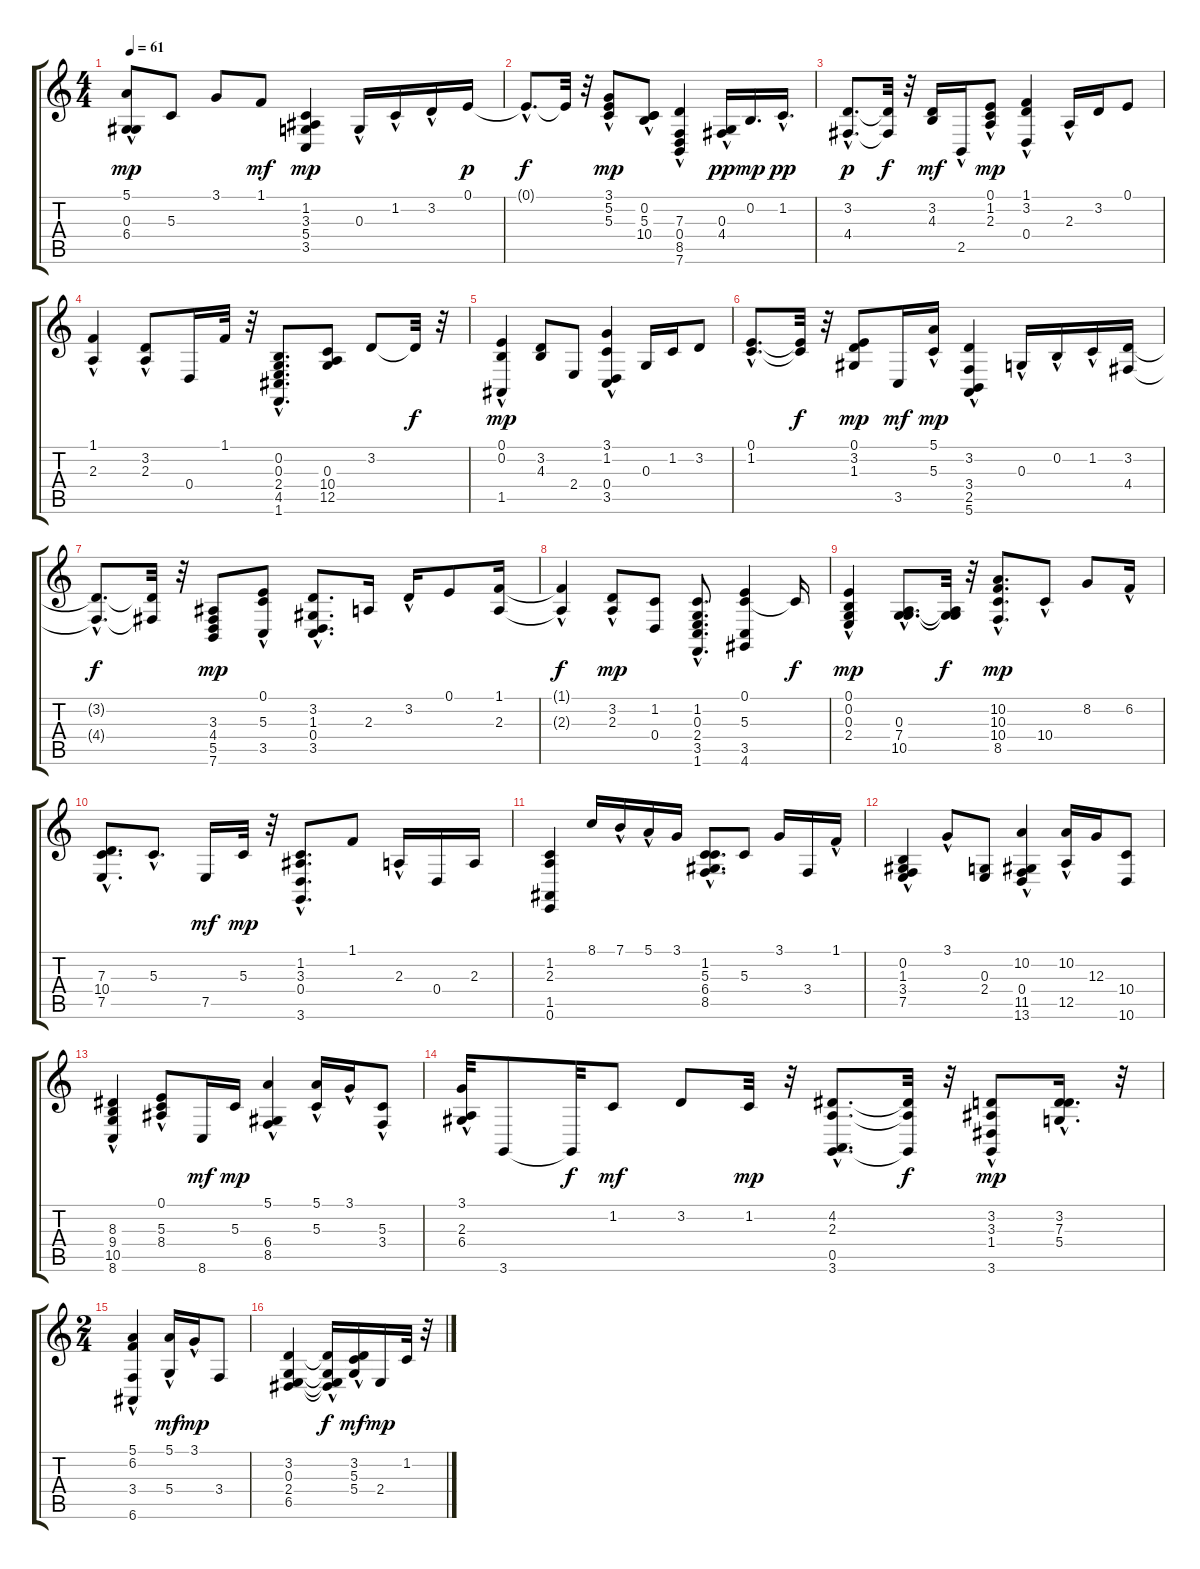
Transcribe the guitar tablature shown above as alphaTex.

\track "" {instrument acousticgrandpiano}
\staff {score tabs}
\tuning (E4 B3 G3 D3 A2 E2) {hide}
\ts (4 4)
\tempo 61
\clef g2
\ks c
(5.1 0.3{hac} 6.4{hac}).8{dy mp} 5.3.8 3.1.8 1.1.8{dy mf} (1.2 3.3 5.4 3.5).4{dy mp} 0.3{hac}.16 1.2{hac}.16 3.2{hac}.16 0.1.16{dy p} |
0.1{hac t}.8{d dy f} 0.1{t}.32 r.32 (3.1{hac} 5.2 5.3).8{dy mp} (0.2 5.3{hac} 10.4).8 (7.3 0.4 8.5 7.6{hac}).4 (0.3{hac} 4.4).16{dy pp} 0.2.16{d dy mp} 1.2{hac}.16{d dy pp} |
(3.2{hac} 4.4{hac}).8{d dy p} (3.2{t} 4.4{t}).32{dy f} r.32 (3.2 4.3).16{dy mf} 2.5{hac}.16 (0.1{hac} 1.2{hac} 2.3).8{dy mp} (1.1 3.2 0.4{hac}).4 2.3{hac}.16 3.2.16 0.1.8 |
(1.1 2.3{hac}).4 (3.2{hac} 2.3{hac}).8 0.4.16 1.1.32 r.32 (0.2 0.3{hac} 2.4 4.5{hac} 1.6).8{d} (0.3 10.4 12.5).8 3.2.8 3.2{t}.32{dy f} r.32 |
(0.1 0.2{hac} 1.5).4{dy mp} (3.2 4.3).8 2.4.8 (3.1 1.2 0.4 3.5{hac}).4 0.3.16 1.2.16 3.2.8 |
(0.1{hac} 1.2{hac}).8{d} (0.1{t} 1.2{t}).32{dy f} r.32 (0.1 3.2 1.3).8{dy mp} 3.5.16{dy mf} (5.1{hac} 5.3).16{dy mp} (3.2 3.4 2.5{hac} 5.6).4 0.3{hac}.16 0.2{hac}.16 1.2{hac}.16 (3.2 4.4).16 |
(3.2{hac t} 4.4{hac t}).8{d dy f} (3.2{t} 4.4{t}).32 r.32 (3.3 4.4 5.5 7.6).8{dy mp} (0.1 5.3 3.5{hac}).8 (3.2 1.3 0.4{hac} 3.5{hac}).8{d} 2.3.16 3.2{hac}.16 0.1.8 (1.1 2.3).16 |
(1.1{t} 2.3{hac t}).4{dy f} (3.2{hac} 2.3{hac}).8{dy mp} (1.2 0.4).8 (1.2{hac} 0.3{hac} 2.4{hac} 3.5{hac} 1.6).8{d} (0.1 5.3 3.5 4.6).4 5.3{t}.16{dy f} |
(0.1 0.2{hac} 0.3{hac} 2.4{hac}).4{dy mp} (0.3{hac} 7.4{hac} 10.5{hac}).8{d} (0.3{t} 7.4{t} 10.5{t}).32{dy f} r.32 (10.2{hac} 10.3 10.4 8.5).8{d dy mp} 10.4{hac}.8 8.2.8 6.2{hac}.16 |
(7.3 10.4{hac} 7.5).8{d} 5.3{hac}.8{d} 7.5.16{dy mf} 5.3.32{dy mp} r.32 (1.2{hac} 3.3{hac} 0.4 3.6).8{d} 1.1.8 2.3{hac}.16 0.4.16 2.3.16 |
(1.2 2.3 1.5 0.6).4 8.1.16 7.1{hac}.16 5.1{hac}.16 3.1.16 (1.2 5.3 6.4 8.5{hac}).8{d} 5.3.8 3.1.16 3.4.16 1.1{hac}.16 |
(0.2{hac} 1.3 3.4{hac} 7.5).4 3.1{hac}.8 (0.3 2.4).8 (10.2{hac} 0.4{hac} 11.5 13.6{hac}).4 (10.2 12.5{hac}).16 12.3.16 (10.4 10.6).8 |
(8.3{hac} 9.4{hac} 10.5{hac} 8.6).4 (0.1{hac} 5.3 8.4{hac}).8 8.6.16{dy mf} 5.3.16{dy mp} (5.1{hac} 6.4 8.5{hac}).4 (5.1 5.3{hac}).16 3.1{hac}.16 (5.3 3.4{hac}).8 |
(3.1 2.3{hac} 6.4).32 3.6.8 3.6{t}.32{dy f} 1.2.8{dy mf} 3.2.8 1.2.32{dy mp} r.32 (4.2{hac} 2.3{hac} 0.5{hac} 3.6{hac}).8{d} (4.2{t} 2.3{t} 3.6{t}).32{dy f} r.32 (3.2 3.3 1.4{hac} 3.6{hac}).8{dy mp} (3.2{hac} 7.3{hac} 5.4{hac}).16{d} r.32 |
\ts (2 4)
(5.1{hac} 6.2{hac} 3.4 6.6{hac}).4 (5.1{hac} 5.4{hac}).16{dy mf} 3.1{hac}.16{dy mp} 3.4.8 |
(3.2 0.3 2.4 6.5).4 (3.2{t} 0.3{t} 2.4{hac t} 6.5{t}).16{dy f} (3.2{hac} 5.3 5.4{hac}).16{dy mf} 2.4.16{dy mp} 1.2.32 r.32
